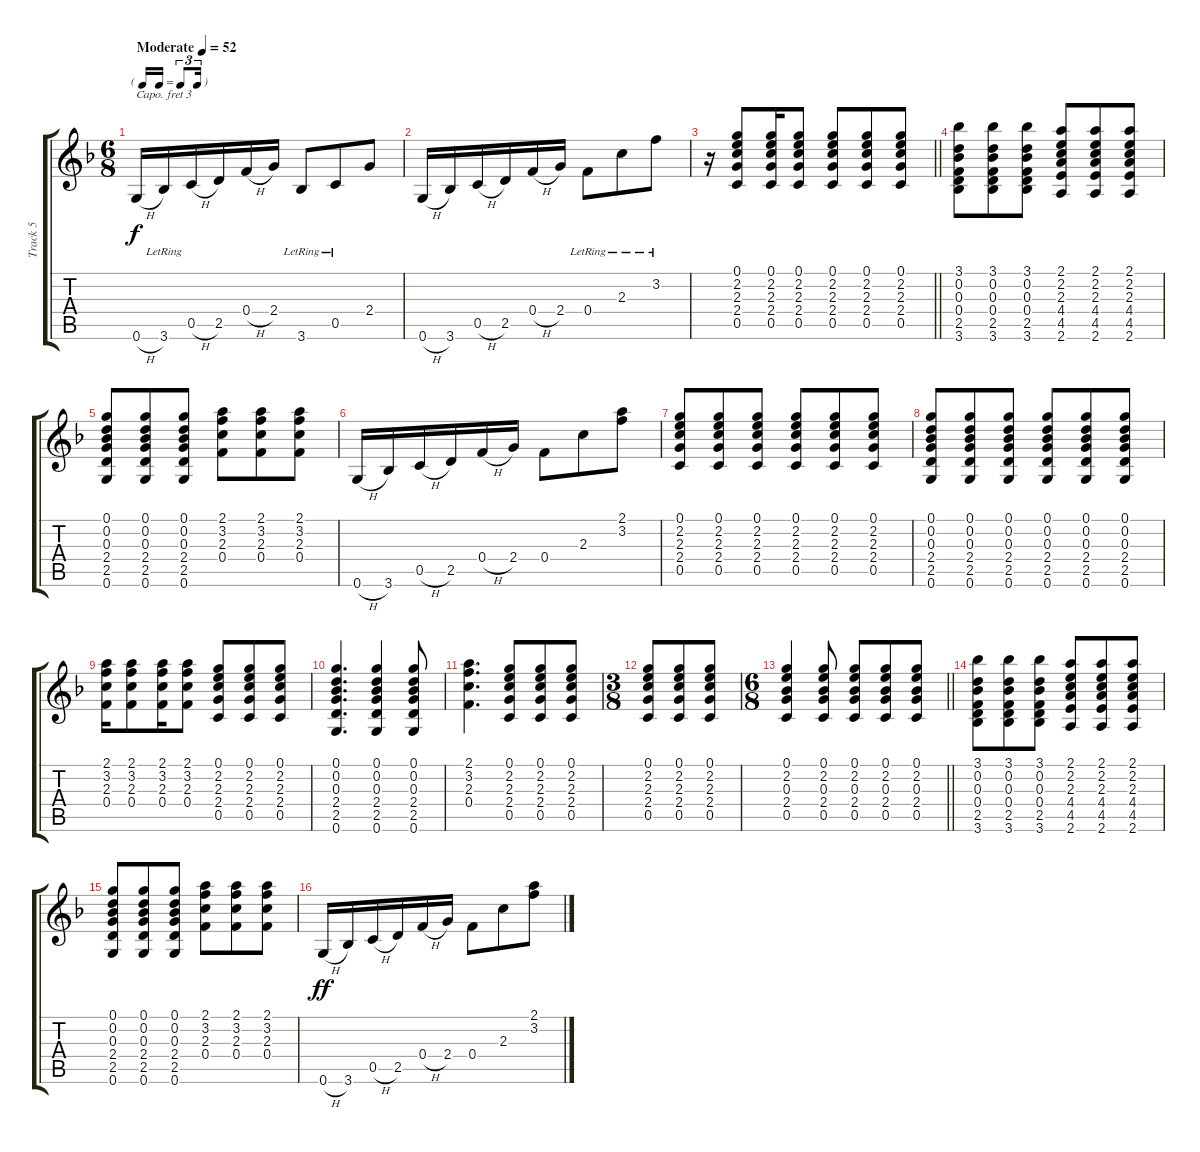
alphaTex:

\track ("Track 5" "Track 5") {instrument acousticguitarsteel}
\staff {score tabs}
\capo 3
\tuning (E4 B3 G3 D3 A2 E2) {hide}
\ts (6 8)
\tf triplet16th
\tempo (52 "Moderate")
\clef g2
\ks f
0.6{h}.16{dy f instrument acousticguitarsteel} 3.6{lr}.16 0.5{h}.16 2.5.16 0.4{h}.16 2.4.16 3.6{lr}.8 0.5{lr}.8 2.4.8 |
0.6{h}.16 3.6.16 0.5{h}.16 2.5.16 0.4{h}.16 2.4.16 0.4{lr}.8 2.3{lr}.8 3.2{lr}.8 |
\barLineRight lightlight
r.16 (0.1 2.2 2.3 2.4 0.5).8 (0.1 2.2 2.3 2.4 0.5).16 (0.1 2.2 2.3 2.4 0.5).8 (0.1 2.2 2.3 2.4 0.5).8 (0.1 2.2 2.3 2.4 0.5).8 (0.1 2.2 2.3 2.4 0.5).8 |
(3.1 0.2 0.3 0.4 2.5 3.6).8 (3.1 0.2 0.3 0.4 2.5 3.6).8 (3.1 0.2 0.3 0.4 2.5 3.6).8 (2.1 2.2 2.3 4.4 4.5 2.6).8 (2.1 2.2 2.3 4.4 4.5 2.6).8 (2.1 2.2 2.3 4.4 4.5 2.6).8 |
(0.1 0.2 0.3 2.4 2.5 0.6).8 (0.1 0.2 0.3 2.4 2.5 0.6).8 (0.1 0.2 0.3 2.4 2.5 0.6).8 (2.1 3.2 2.3 0.4).8 (2.1 3.2 2.3 0.4).8 (2.1 3.2 2.3 0.4).8 |
0.6{h}.16 3.6.16 0.5{h}.16 2.5.16 0.4{h}.16 2.4.16 0.4.8 2.3.8 (2.1 3.2).8 |
(0.1 2.2 2.3 2.4 0.5).8 (0.1 2.2 2.3 2.4 0.5).8 (0.1 2.2 2.3 2.4 0.5).8 (0.1 2.2 2.3 2.4 0.5).8 (0.1 2.2 2.3 2.4 0.5).8 (0.1 2.2 2.3 2.4 0.5).8 |
(0.1 0.2 0.3 2.4 2.5 0.6).8 (0.1 0.2 0.3 2.4 2.5 0.6).8 (0.1 0.2 0.3 2.4 2.5 0.6).8 (0.1 0.2 0.3 2.4 2.5 0.6).8 (0.1 0.2 0.3 2.4 2.5 0.6).8 (0.1 0.2 0.3 2.4 2.5 0.6).8 |
(2.1 3.2 2.3 0.4).16 (2.1 3.2 2.3 0.4).8 (2.1 3.2 2.3 0.4).16 (2.1 3.2 2.3 0.4).8 (0.1 2.2 2.3 2.4 0.5).8 (0.1 2.2 2.3 2.4 0.5).8 (0.1 2.2 2.3 2.4 0.5).8 |
(0.1 0.2 0.3 2.4 2.5 0.6).4{d} (0.1 0.2 0.3 2.4 2.5 0.6).4 (0.1 0.2 0.3 2.4 2.5 0.6).8 |
(2.1 3.2 2.3 0.4).4{d} (0.1 2.2 2.3 2.4 0.5).8 (0.1 2.2 2.3 2.4 0.5).8 (0.1 2.2 2.3 2.4 0.5).8 |
\ts (3 8)
(0.1 2.2 2.3 2.4 0.5).8 (0.1 2.2 2.3 2.4 0.5).8 (0.1 2.2 2.3 2.4 0.5).8 |
\ts (6 8)
\barLineRight lightlight
(0.1 2.2 0.3 2.4 0.5).4 (0.1 2.2 0.3 2.4 0.5).8 (0.1 2.2 0.3 2.4 0.5).8 (0.1 2.2 0.3 2.4 0.5).8 (0.1 2.2 0.3 2.4 0.5).8 |
(3.1 0.2 0.3 0.4 2.5 3.6).8 (3.1 0.2 0.3 0.4 2.5 3.6).8 (3.1 0.2 0.3 0.4 2.5 3.6).8 (2.1 2.2 2.3 4.4 4.5 2.6).8 (2.1 2.2 2.3 4.4 4.5 2.6).8 (2.1 2.2 2.3 4.4 4.5 2.6).8 |
(0.1 0.2 0.3 2.4 2.5 0.6).8 (0.1 0.2 0.3 2.4 2.5 0.6).8 (0.1 0.2 0.3 2.4 2.5 0.6).8 (2.1 3.2 2.3 0.4).8 (2.1 3.2 2.3 0.4).8 (2.1 3.2 2.3 0.4).8 |
0.6{h}.16{dy ff} 3.6.16 0.5{h}.16 2.5.16 0.4{h}.16 2.4.16 0.4.8 2.3.8 (2.1 3.2).8
